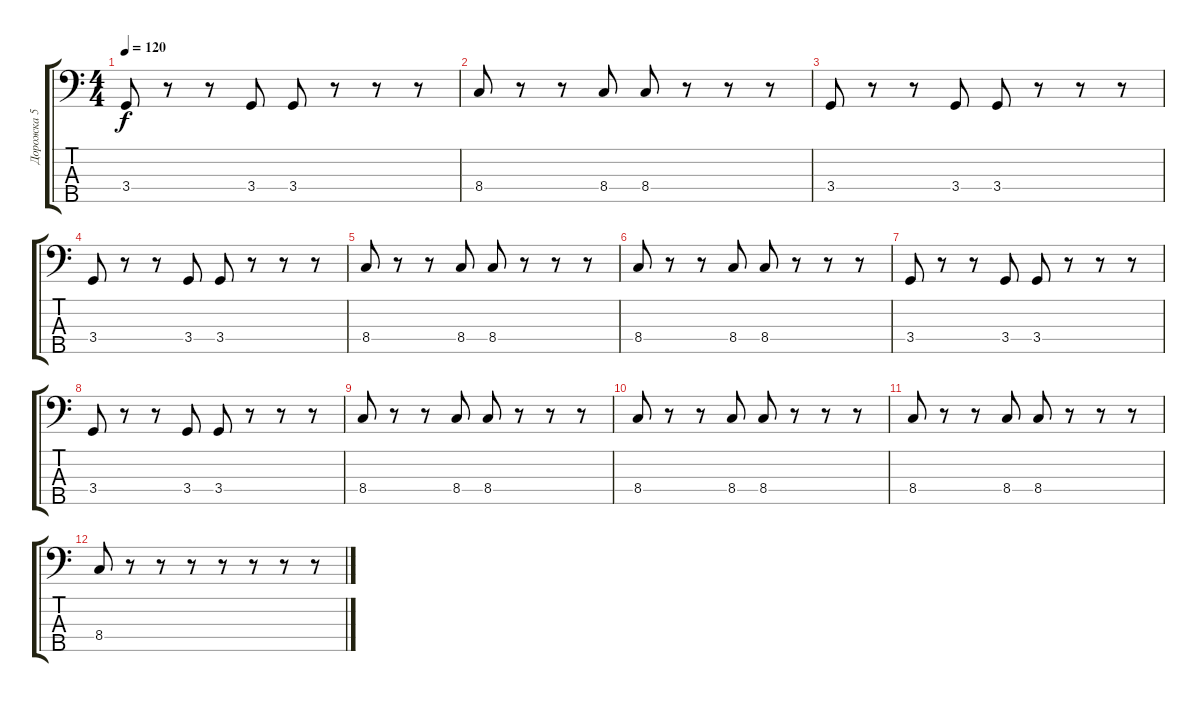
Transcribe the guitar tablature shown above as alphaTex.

\track ("Дорожка 5" "Дорожка 5") {instrument electricbassfinger}
\staff {score tabs}
\tuning (G2 D2 A1 E1 B0) {hide}
\ts (4 4)
\tempo 120
\clef f4
\ks c
3.4.8{dy f} r.8 r.8 3.4.8 3.4.8 r.8 r.8 r.8 |
8.4.8 r.8 r.8 8.4.8 8.4.8 r.8 r.8 r.8 |
3.4.8 r.8 r.8 3.4.8 3.4.8 r.8 r.8 r.8 |
3.4.8 r.8 r.8 3.4.8 3.4.8 r.8 r.8 r.8 |
8.4.8 r.8 r.8 8.4.8 8.4.8 r.8 r.8 r.8 |
8.4.8 r.8 r.8 8.4.8 8.4.8 r.8 r.8 r.8 |
3.4.8 r.8 r.8 3.4.8 3.4.8 r.8 r.8 r.8 |
3.4.8 r.8 r.8 3.4.8 3.4.8 r.8 r.8 r.8 |
8.4.8 r.8 r.8 8.4.8 8.4.8 r.8 r.8 r.8 |
8.4.8 r.8 r.8 8.4.8 8.4.8 r.8 r.8 r.8 |
8.4.8 r.8 r.8 8.4.8 8.4.8 r.8 r.8 r.8 |
8.4.8 r.8 r.8 r.8 r.8 r.8 r.8 r.8
